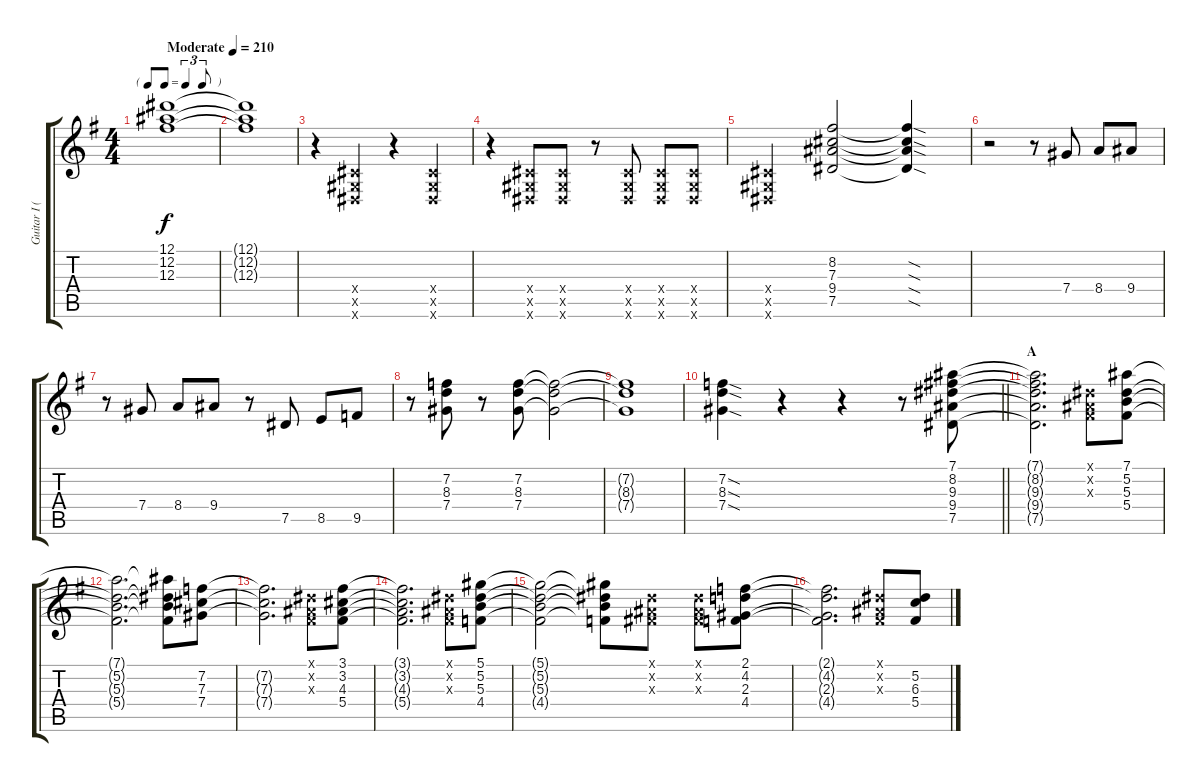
\track ("Guitar I (Sakito)" "Guitar I (") {instrument overdrivenguitar}
\staff {score tabs}
\tuning (Eb4 Bb3 Gb3 Db3 Ab2 Eb2) {hide}
\ts (4 4)
\tf triplet8th
\tempo (210 "Moderate")
\clef g2
\ks g
(12.1 12.2 12.3).1{dy f instrument overdrivenguitar} |
(12.1{t} 12.2{t} 12.3{t}).1 |
r.4 (0.4{x} 0.5{x} 0.6{x}).4 r.4 (0.4{x} 0.5{x} 0.6{x}).4 |
r.4 (0.4{x} 0.5{x} 0.6{x}).8 (0.4{x} 0.5{x} 0.6{x}).8 r.8 (0.4{x} 0.5{x} 0.6{x}).8 (0.4{x} 0.5{x} 0.6{x}).8 (0.4{x} 0.5{x} 0.6{x}).8 |
(0.4{x} 0.5{x} 0.6{x}).4 (8.2 7.3 9.4 7.5).2 (8.2{sod t} 7.3{sod t} 9.4{sod t} 7.5{sod t}).4 |
r.2 r.8 7.4.8 8.4.8 9.4.8 |
r.8 7.4.8 8.4.8 9.4.8 r.8 7.5.8 8.5.8 9.5.8 |
r.8 (7.2 8.3 7.4).8 r.8 (7.2 8.3 7.4).8 (7.2{t} 8.3{t} 7.4{t}).2 |
(7.2{t} 8.3{t} 7.4{t}).1 |
\barLineRight lightlight
(7.2{sod} 8.3{sod} 7.4{sod}).4 r.4 r.4 r.8 (7.1 8.2 9.3 9.4 7.5).8 |
\section ("" "A")
(7.1{t} 8.2{t} 9.3{t} 9.4{t} 7.5{t}).2{d} (0.1{x} 0.2{x} 0.3{x}).8 (7.1 5.2 5.3 5.4).8 |
(7.1{t} 5.2{t} 5.3{t} 5.4{t}).2{d} (7.1{t} 5.2{t} 5.3{t} 5.4{t}).8 (7.2 7.3 7.4).8 |
(7.2{t} 7.3{t} 7.4{t}).2{d} (0.1{x} 0.2{x} 0.3{x}).8 (3.1 3.2 4.3 5.4).8 |
(3.1{t} 3.2{t} 4.3{t} 5.4{t}).2{d} (0.1{x} 0.2{x} 0.3{x}).8 (5.1 5.2 5.3 4.4).8 |
(5.1{t} 5.2{t} 5.3{t} 4.4{t}).2 (5.1{t} 5.2{t} 5.3{t} 4.4{t}).8 (0.1{x} 0.2{x} 0.3{x}).8 (0.1{x} 0.2{x} 0.3{x}).8 (2.1 4.2 2.3 4.4).8 |
(2.1{t} 4.2{t} 2.3{t} 4.4{t}).2{d} (0.1{x} 0.2{x} 0.3{x}).8 (5.2 6.3 5.4).8
